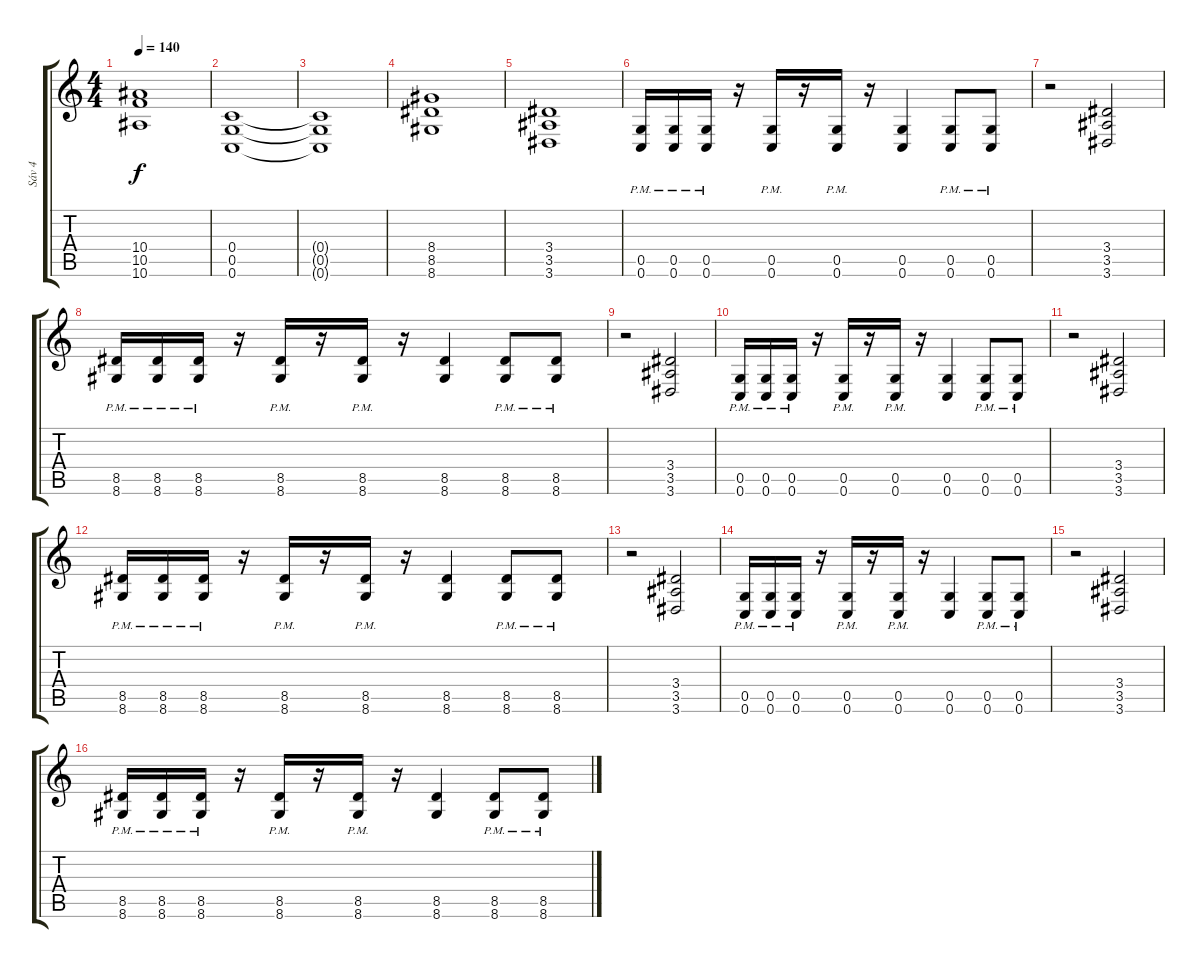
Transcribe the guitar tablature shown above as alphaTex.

\track ("Sáv 4" "Sáv 4") {instrument distortionguitar}
\staff {score tabs}
\tuning (D4 A3 F3 C3 G2 C2) {hide}
\ts (4 4)
\tempo 140
\clef g2
\ks c
(10.4 10.5 10.6).1{dy f} |
(0.4 0.5 0.6).1 |
(0.4{t} 0.5{t} 0.6{t}).1 |
(8.4 8.5 8.6).1 |
(3.4 3.5 3.6).1 |
(0.5{pm} 0.6{pm}).16 (0.5{pm} 0.6{pm}).16 (0.5{pm} 0.6{pm}).16 r.16 (0.5{pm} 0.6{pm}).16 r.16 (0.5{pm} 0.6{pm}).16 r.16 (0.5 0.6).4 (0.5{pm} 0.6{pm}).8 (0.5{pm} 0.6{pm}).8 |
r.2 (3.4 3.5 3.6).2 |
(8.5{pm} 8.6{pm}).16 (8.5{pm} 8.6{pm}).16 (8.5{pm} 8.6{pm}).16 r.16 (8.5{pm} 8.6{pm}).16 r.16 (8.5{pm} 8.6{pm}).16 r.16 (8.5 8.6).4 (8.5{pm} 8.6{pm}).8 (8.5{pm} 8.6{pm}).8 |
r.2 (3.4 3.5 3.6).2 |
(0.5{pm} 0.6{pm}).16 (0.5{pm} 0.6{pm}).16 (0.5{pm} 0.6{pm}).16 r.16 (0.5{pm} 0.6{pm}).16 r.16 (0.5{pm} 0.6{pm}).16 r.16 (0.5 0.6).4 (0.5{pm} 0.6{pm}).8 (0.5{pm} 0.6{pm}).8 |
r.2 (3.4 3.5 3.6).2 |
(8.5{pm} 8.6{pm}).16 (8.5{pm} 8.6{pm}).16 (8.5{pm} 8.6{pm}).16 r.16 (8.5{pm} 8.6{pm}).16 r.16 (8.5{pm} 8.6{pm}).16 r.16 (8.5 8.6).4 (8.5{pm} 8.6{pm}).8 (8.5{pm} 8.6{pm}).8 |
r.2 (3.4 3.5 3.6).2 |
(0.5{pm} 0.6{pm}).16 (0.5{pm} 0.6{pm}).16 (0.5{pm} 0.6{pm}).16 r.16 (0.5{pm} 0.6{pm}).16 r.16 (0.5{pm} 0.6{pm}).16 r.16 (0.5 0.6).4 (0.5{pm} 0.6{pm}).8 (0.5{pm} 0.6{pm}).8 |
r.2 (3.4 3.5 3.6).2 |
(8.5{pm} 8.6{pm}).16 (8.5{pm} 8.6{pm}).16 (8.5{pm} 8.6{pm}).16 r.16 (8.5{pm} 8.6{pm}).16 r.16 (8.5{pm} 8.6{pm}).16 r.16 (8.5 8.6).4 (8.5{pm} 8.6{pm}).8 (8.5{pm} 8.6{pm}).8
